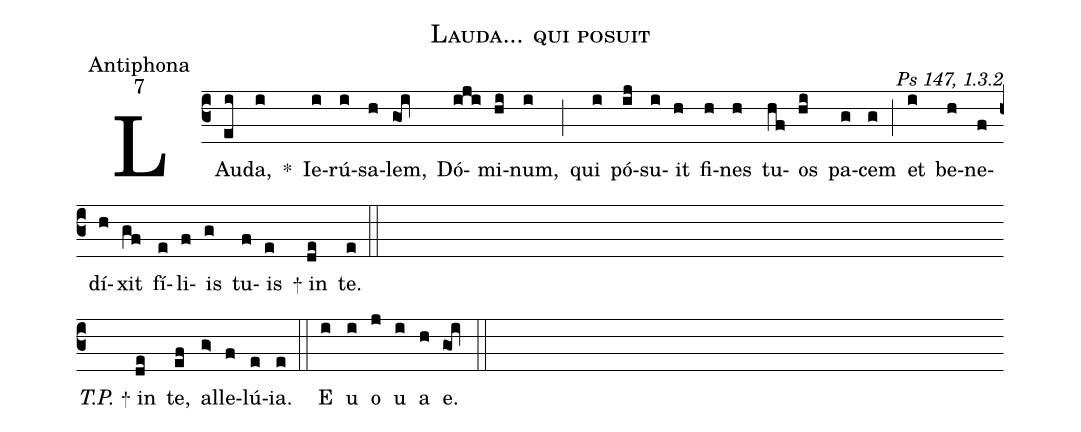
name:Lauda... qui posuit;
office-part:Antiphona;
mode:7;
commentary:Ps 147, 1.3.2;
%%
(c3) LAu(ei)da,(i) <sp>*</sp>() Ie(i)rú(i)sa(h)lem,(goi) Dó(iji)mi(hi)num,(i) (;) qui(i) pó(ij)su(i)it(h) fi(h)nes(h) tu(hf)os(hi) pa(g)cem(g) (;) et(i) be(h)ne(f)dí(h)xit(gf) fí(e)li(f)is(g) tu(f)is(e) <sp>+</sp> in(de) te.(e) (::Z-)
<i>T.P.</i> <sp>+</sp> in(de) te,(ef) al(g>)le(f)lú(e)ia.(e) (::)
<eu>E(i) u(i) o(j) u(i) a(h) e.(goi) </eu>(::)
